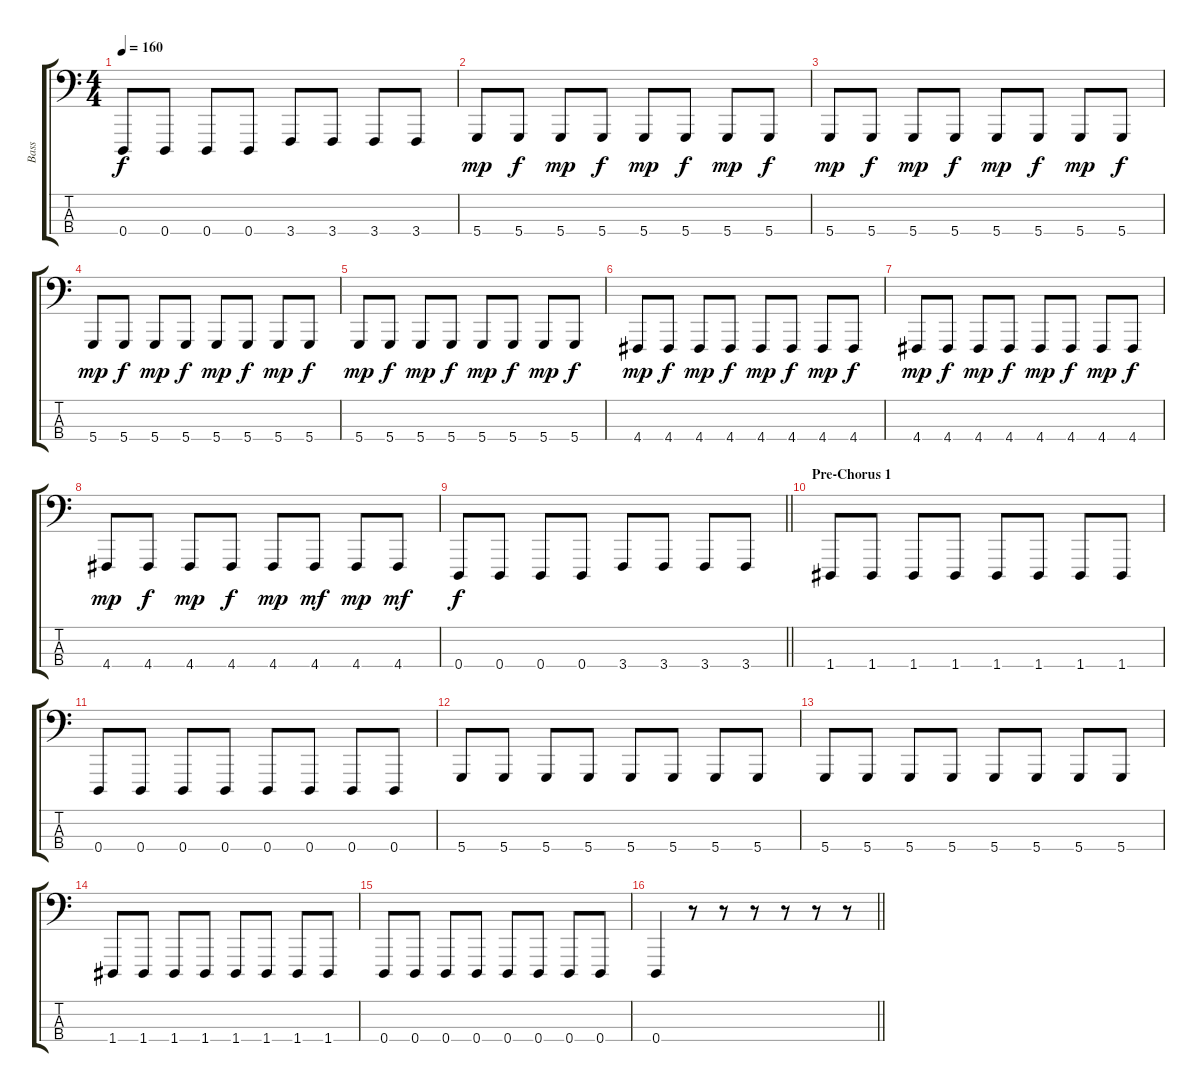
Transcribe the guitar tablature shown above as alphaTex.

\track ("Bass" "Bass") {instrument lead8bassandlead}
\staff {score tabs}
\tuning (G2 D2 A1 D1) {hide}
\ts (4 4)
\tempo 160
\clef f4
\ks c
0.4.8{dy f} 0.4.8 0.4.8 0.4.8 3.4.8 3.4.8 3.4.8 3.4.8 |
5.4.8{dy mp} 5.4.8{dy f} 5.4.8{dy mp} 5.4.8{dy f} 5.4.8{dy mp} 5.4.8{dy f} 5.4.8{dy mp} 5.4.8{dy f} |
5.4.8{dy mp} 5.4.8{dy f} 5.4.8{dy mp} 5.4.8{dy f} 5.4.8{dy mp} 5.4.8{dy f} 5.4.8{dy mp} 5.4.8{dy f} |
5.4.8{dy mp} 5.4.8{dy f} 5.4.8{dy mp} 5.4.8{dy f} 5.4.8{dy mp} 5.4.8{dy f} 5.4.8{dy mp} 5.4.8{dy f} |
5.4.8{dy mp} 5.4.8{dy f} 5.4.8{dy mp} 5.4.8{dy f} 5.4.8{dy mp} 5.4.8{dy f} 5.4.8{dy mp} 5.4.8{dy f} |
4.4.8{dy mp} 4.4.8{dy f} 4.4.8{dy mp} 4.4.8{dy f} 4.4.8{dy mp} 4.4.8{dy f} 4.4.8{dy mp} 4.4.8{dy f} |
4.4.8{dy mp} 4.4.8{dy f} 4.4.8{dy mp} 4.4.8{dy f} 4.4.8{dy mp} 4.4.8{dy f} 4.4.8{dy mp} 4.4.8{dy f} |
4.4.8{dy mp} 4.4.8{dy f} 4.4.8{dy mp} 4.4.8{dy f} 4.4.8{dy mp} 4.4.8{dy mf} 4.4.8{dy mp} 4.4.8{dy mf} |
\barLineRight lightlight
0.4.8{dy f} 0.4.8 0.4.8 0.4.8 3.4.8 3.4.8 3.4.8 3.4.8 |
\section ("" "Pre-Chorus 1")
1.4.8 1.4.8 1.4.8 1.4.8 1.4.8 1.4.8 1.4.8 1.4.8 |
0.4.8 0.4.8 0.4.8 0.4.8 0.4.8 0.4.8 0.4.8 0.4.8 |
5.4.8 5.4.8 5.4.8 5.4.8 5.4.8 5.4.8 5.4.8 5.4.8 |
5.4.8 5.4.8 5.4.8 5.4.8 5.4.8 5.4.8 5.4.8 5.4.8 |
1.4.8 1.4.8 1.4.8 1.4.8 1.4.8 1.4.8 1.4.8 1.4.8 |
0.4.8 0.4.8 0.4.8 0.4.8 0.4.8 0.4.8 0.4.8 0.4.8 |
\barLineRight lightlight
0.4.4 r.8 r.8 r.8 r.8 r.8 r.8
